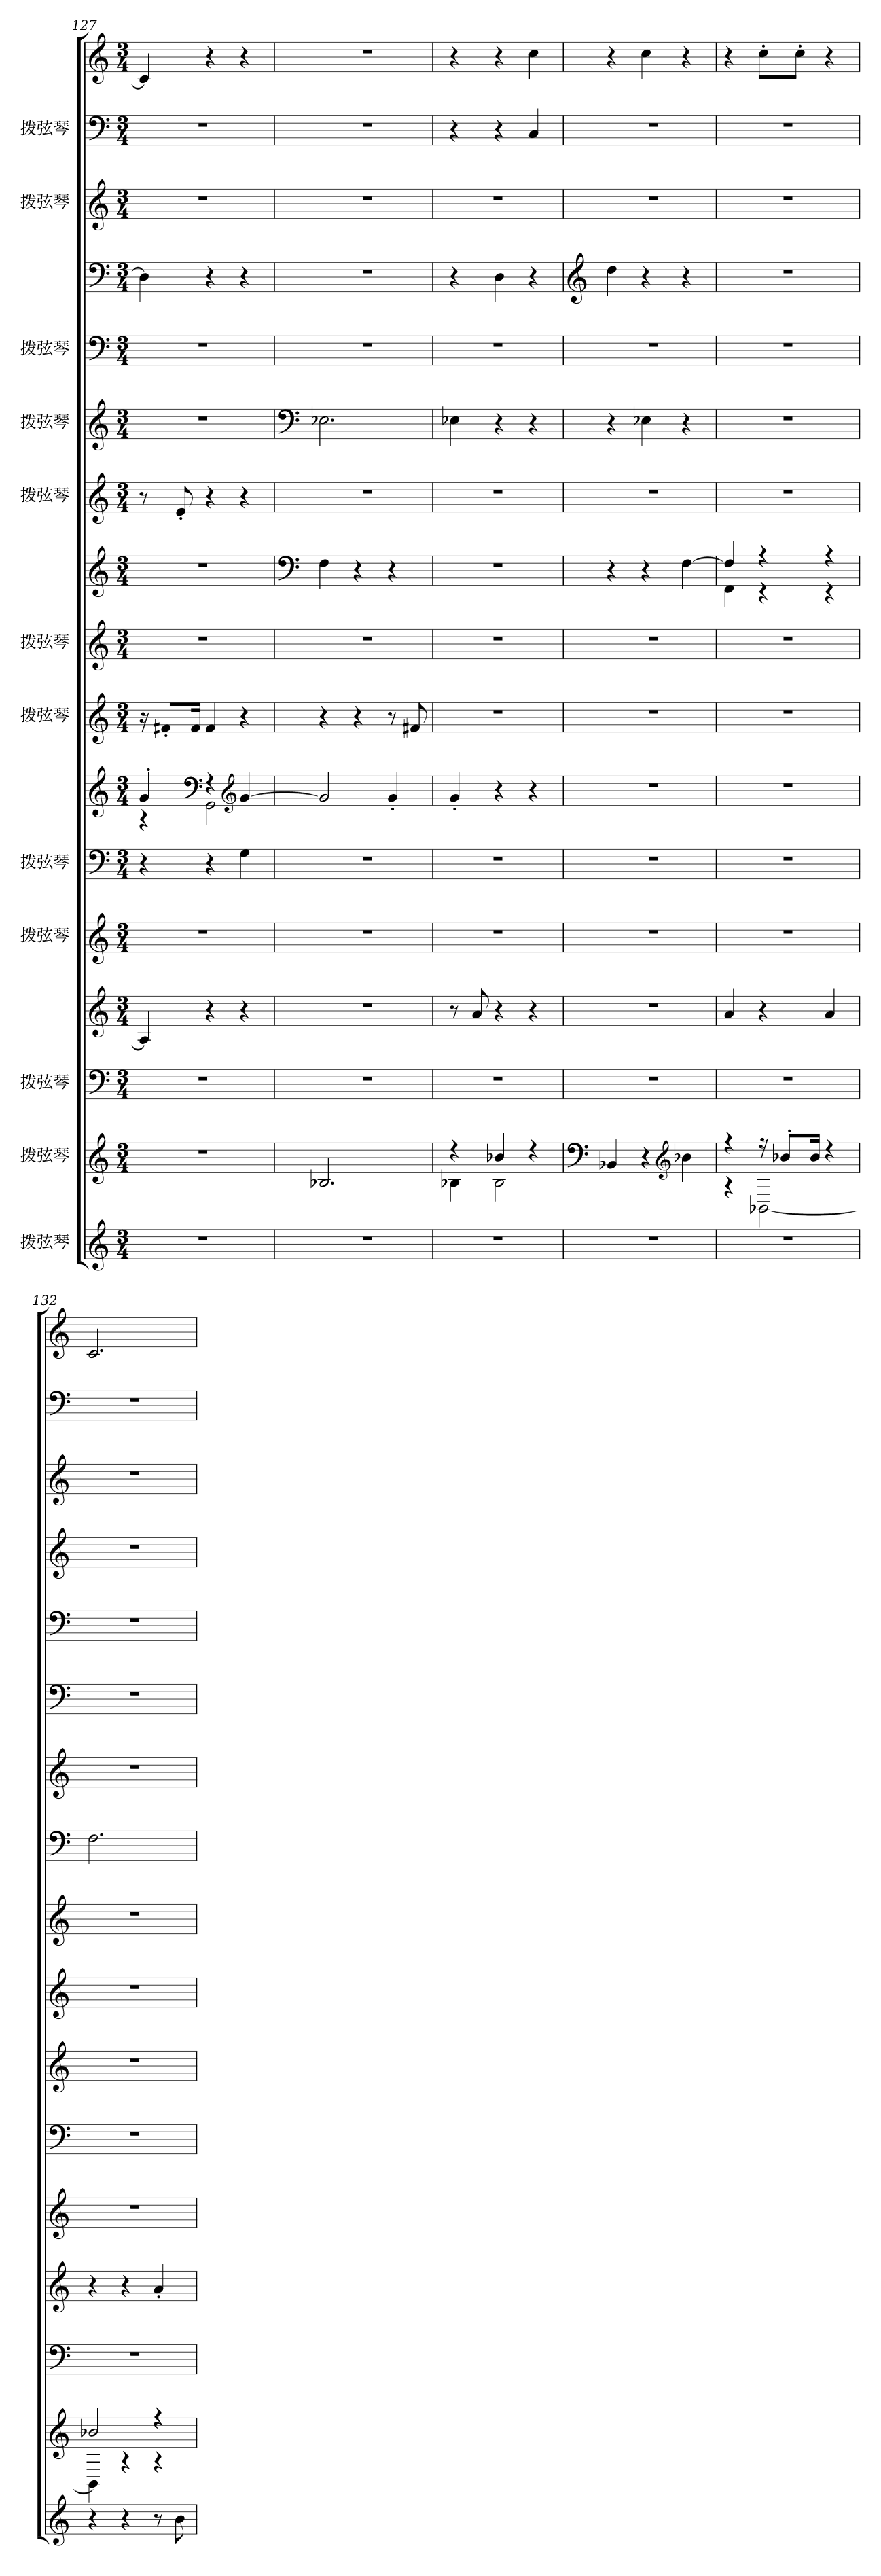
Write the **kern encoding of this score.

**kern	**kern	**kern	**kern	**kern	**kern	**kern	**kern	**kern	**kern	**kern	**kern	**kern	**kern	**kern	**kern	**kern
*part12	*part11	*part10	*part10	*part9	*part8	*part8	*part7	*part6	*part6	*part5	*part4	*part3	*part3	*part2	*part1	*part1
*staff17	*staff16	*staff15	*staff14	*staff13	*staff12	*staff11	*staff10	*staff9	*staff8	*staff7	*staff6	*staff5	*staff4	*staff3	*staff2	*staff1
*I"拨弦琴	*I"拨弦琴	*I"拨弦琴	*	*I"拨弦琴	*I"拨弦琴	*	*I"拨弦琴	*I"拨弦琴	*	*I"拨弦琴	*I"拨弦琴	*I"拨弦琴	*	*I"拨弦琴	*I"拨弦琴	*
!!LO:PB:g=z
*clefG2	*clefG2	*clefF4	*clefG2	*clefG2	*clefF4	*clefG2	*clefG2	*clefG2	*clefG2	*clefG2	*clefG2	*clefF4	*clefF4	*clefG2	*clefF4	*clefG2
*k[]	*k[]	*k[]	*k[]	*k[]	*k[]	*k[]	*k[]	*k[]	*k[]	*k[]	*k[]	*k[]	*k[]	*k[]	*k[]	*k[]
*M3/4	*M3/4	*M3/4	*M3/4	*M3/4	*M3/4	*M3/4	*M3/4	*M3/4	*M3/4	*M3/4	*M3/4	*M3/4	*M3/4	*M3/4	*M3/4	*M3/4
=127	=127	=127	=127	=127	=127	=127	=127	=127	=127	=127	=127	=127	=127	=127	=127	=127
*	*	*	*	*	*	*^	*	*	*	*	*	*	*	*	*	*
2.r	2.r	2.r	4A/]	2.r	4r	4g'/	4r	16r	2.r	2.r	8r	2.r	2.r	4D\]	2.r	2.r	4c/]
.	.	.	.	.	.	.	.	8f#X'/L	.	.	.	.	.	.	.	.	.
.	.	.	.	.	.	.	.	.	.	.	8e'/	.	.	.	.	.	.
.	.	.	.	.	.	.	.	16f#/Jk	.	.	.	.	.	.	.	.	.
*	*	*	*	*	*	*clefF4	*	*	*	*	*	*	*	*	*	*	*
.	.	.	4r	.	4r	4r	2GG\	4f#/	.	.	4r	.	.	4r	.	.	4r
*	*	*	*	*	*	*clefG2	*	*	*	*	*	*	*	*	*	*	*
.	.	.	4r	.	4G\	[4g/	.	4r	.	.	4r	.	.	4r	.	.	4r
*	*	*	*	*	*	*v	*v	*	*	*	*	*	*	*	*	*	*
=128	=128	=128	=128	=128	=128	=128	=128	=128	=128	=128	=128	=128	=128	=128	=128	=128
*	*	*	*	*	*	*	*	*	*clefF4	*	*clefF4	*	*	*	*	*
2.r	2.B-X/	2.r	2.r	2.r	2.r	2g/]	4r	2.r	4F\	2.r	2.E-X\	2.r	2.r	2.r	2.r	2.r
.	.	.	.	.	.	.	4r	.	4r	.	.	.	.	.	.	.
.	.	.	.	.	.	4g'/	8r	.	4r	.	.	.	.	.	.	.
.	.	.	.	.	.	.	8f#X/	.	.	.	.	.	.	.	.	.
=129	=129	=129	=129	=129	=129	=129	=129	=129	=129	=129	=129	=129	=129	=129	=129	=129
*	*^	*	*	*	*	*	*	*	*	*	*	*	*	*	*	*
2.r	4r	4B-X\	2.r	8r	2.r	2.r	4g'/	2.r	2.r	2.r	2.r	4E-X\	2.r	4r	2.r	4r	4r
.	.	.	.	8a/	.	.	.	.	.	.	.	.	.	.	.	.	.
.	4b-X/	2B-\	.	4r	.	.	4r	.	.	.	.	4r	.	4D\	.	4r	4r
.	4r	.	.	4r	.	.	4r	.	.	.	.	4r	.	4r	.	4C/	4cc\
*	*v	*v	*	*	*	*	*	*	*	*	*	*	*	*	*	*	*
=130	=130	=130	=130	=130	=130	=130	=130	=130	=130	=130	=130	=130	=130	=130	=130	=130
*	*clefF4	*	*	*	*	*	*	*	*	*	*	*	*clefG2	*	*	*
2.r	4BB-X/	2.r	2.r	2.r	2.r	2.r	2.r	2.r	4r	2.r	4r	2.r	4dd\	2.r	2.r	4r
.	4r	.	.	.	.	.	.	.	4r	.	4E-X\	.	4r	.	.	4cc\
*	*clefG2	*	*	*	*	*	*	*	*	*	*	*	*	*	*	*
.	4b-X\	.	.	.	.	.	.	.	[4F\	.	4r	.	4r	.	.	4r
=131	=131	=131	=131	=131	=131	=131	=131	=131	=131	=131	=131	=131	=131	=131	=131	=131
*	*^	*	*	*	*	*	*	*	*^	*	*	*	*	*	*	*
2.r	4r	4r	2.r	4a/	2.r	2.r	2.r	2.r	2.r	4F/]	4FF\	2.r	2.r	2.r	2.r	2.r	2.r	4r
.	16r	[2BB-X\	.	4r	.	.	.	.	.	4r	4r	.	.	.	.	.	.	8cc'\L
.	8b-X'/L	.	.	.	.	.	.	.	.	.	.	.	.	.	.	.	.	.
.	.	.	.	.	.	.	.	.	.	.	.	.	.	.	.	.	.	8cc'\J
.	16b-/Jk	.	.	.	.	.	.	.	.	.	.	.	.	.	.	.	.	.
.	4r	.	.	4a/	.	.	.	.	.	4r	4r	.	.	.	.	.	.	4r
*	*	*	*	*	*	*	*	*	*	*v	*v	*	*	*	*	*	*	*
!!LO:PB:g=z
=132	=132	=132	=132	=132	=132	=132	=132	=132	=132	=132	=132	=132	=132	=132	=132	=132	=132
4r	2b-X/	4BB-\]	2.r	4r	2.r	2.r	2.r	2.r	2.r	2.F\	2.r	2.r	2.r	2.r	2.r	2.r	2.c/
4r	.	4r	.	4r	.	.	.	.	.	.	.	.	.	.	.	.	.
8r	4r	4r	.	4a'/	.	.	.	.	.	.	.	.	.	.	.	.	.
8b\	.	.	.	.	.	.	.	.	.	.	.	.	.	.	.	.	.
*	*v	*v	*	*	*	*	*	*	*	*	*	*	*	*	*	*	*
=	=	=	=	=	=	=	=	=	=	=	=	=	=	=	=	=
*-	*-	*-	*-	*-	*-	*-	*-	*-	*-	*-	*-	*-	*-	*-	*-	*-
